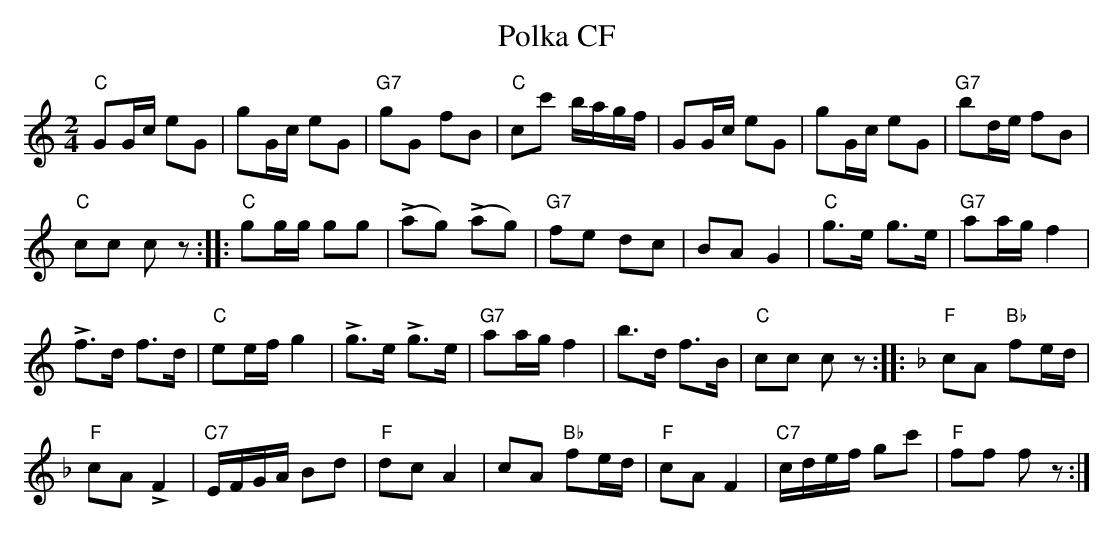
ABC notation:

X:1
T:Polka CF
M:2/4
L:1/16
K:C
"C"G2Gc e2G2 | g2Gc e2G2 | "G7"g2G2 f2B2 | "C"c2c'2 bagf | G2Gc e2G2 | g2Gc e2G2 | "G7"b2de f2B2 |
"C"c2c2 c2z2 :: "C"g2gg g2g2  | (+>+a2g2) (+>+a2g2) | "G7"f2e2 d2c2 | B2A2 G4 | "C"g3e g3e | "G7"a2ag f4 |
+>+f3d f3d | "C"e2ef g4 | +>+g3e +>+g3e | "G7"a2ag f4 | b3d f3B | "C"c2c2 c2z2 :: [K:F] "F"c2A2 "Bb"f2ed |
"F"c2A2 +>+F4 |  "C7"EFGA B2d2 | "F"d2c2 A4 | c2A2 "Bb"f2ed | "F"c2A2 F4 | "C7"cdef g2c'2 | "F"f2f2 f2z2 :|
